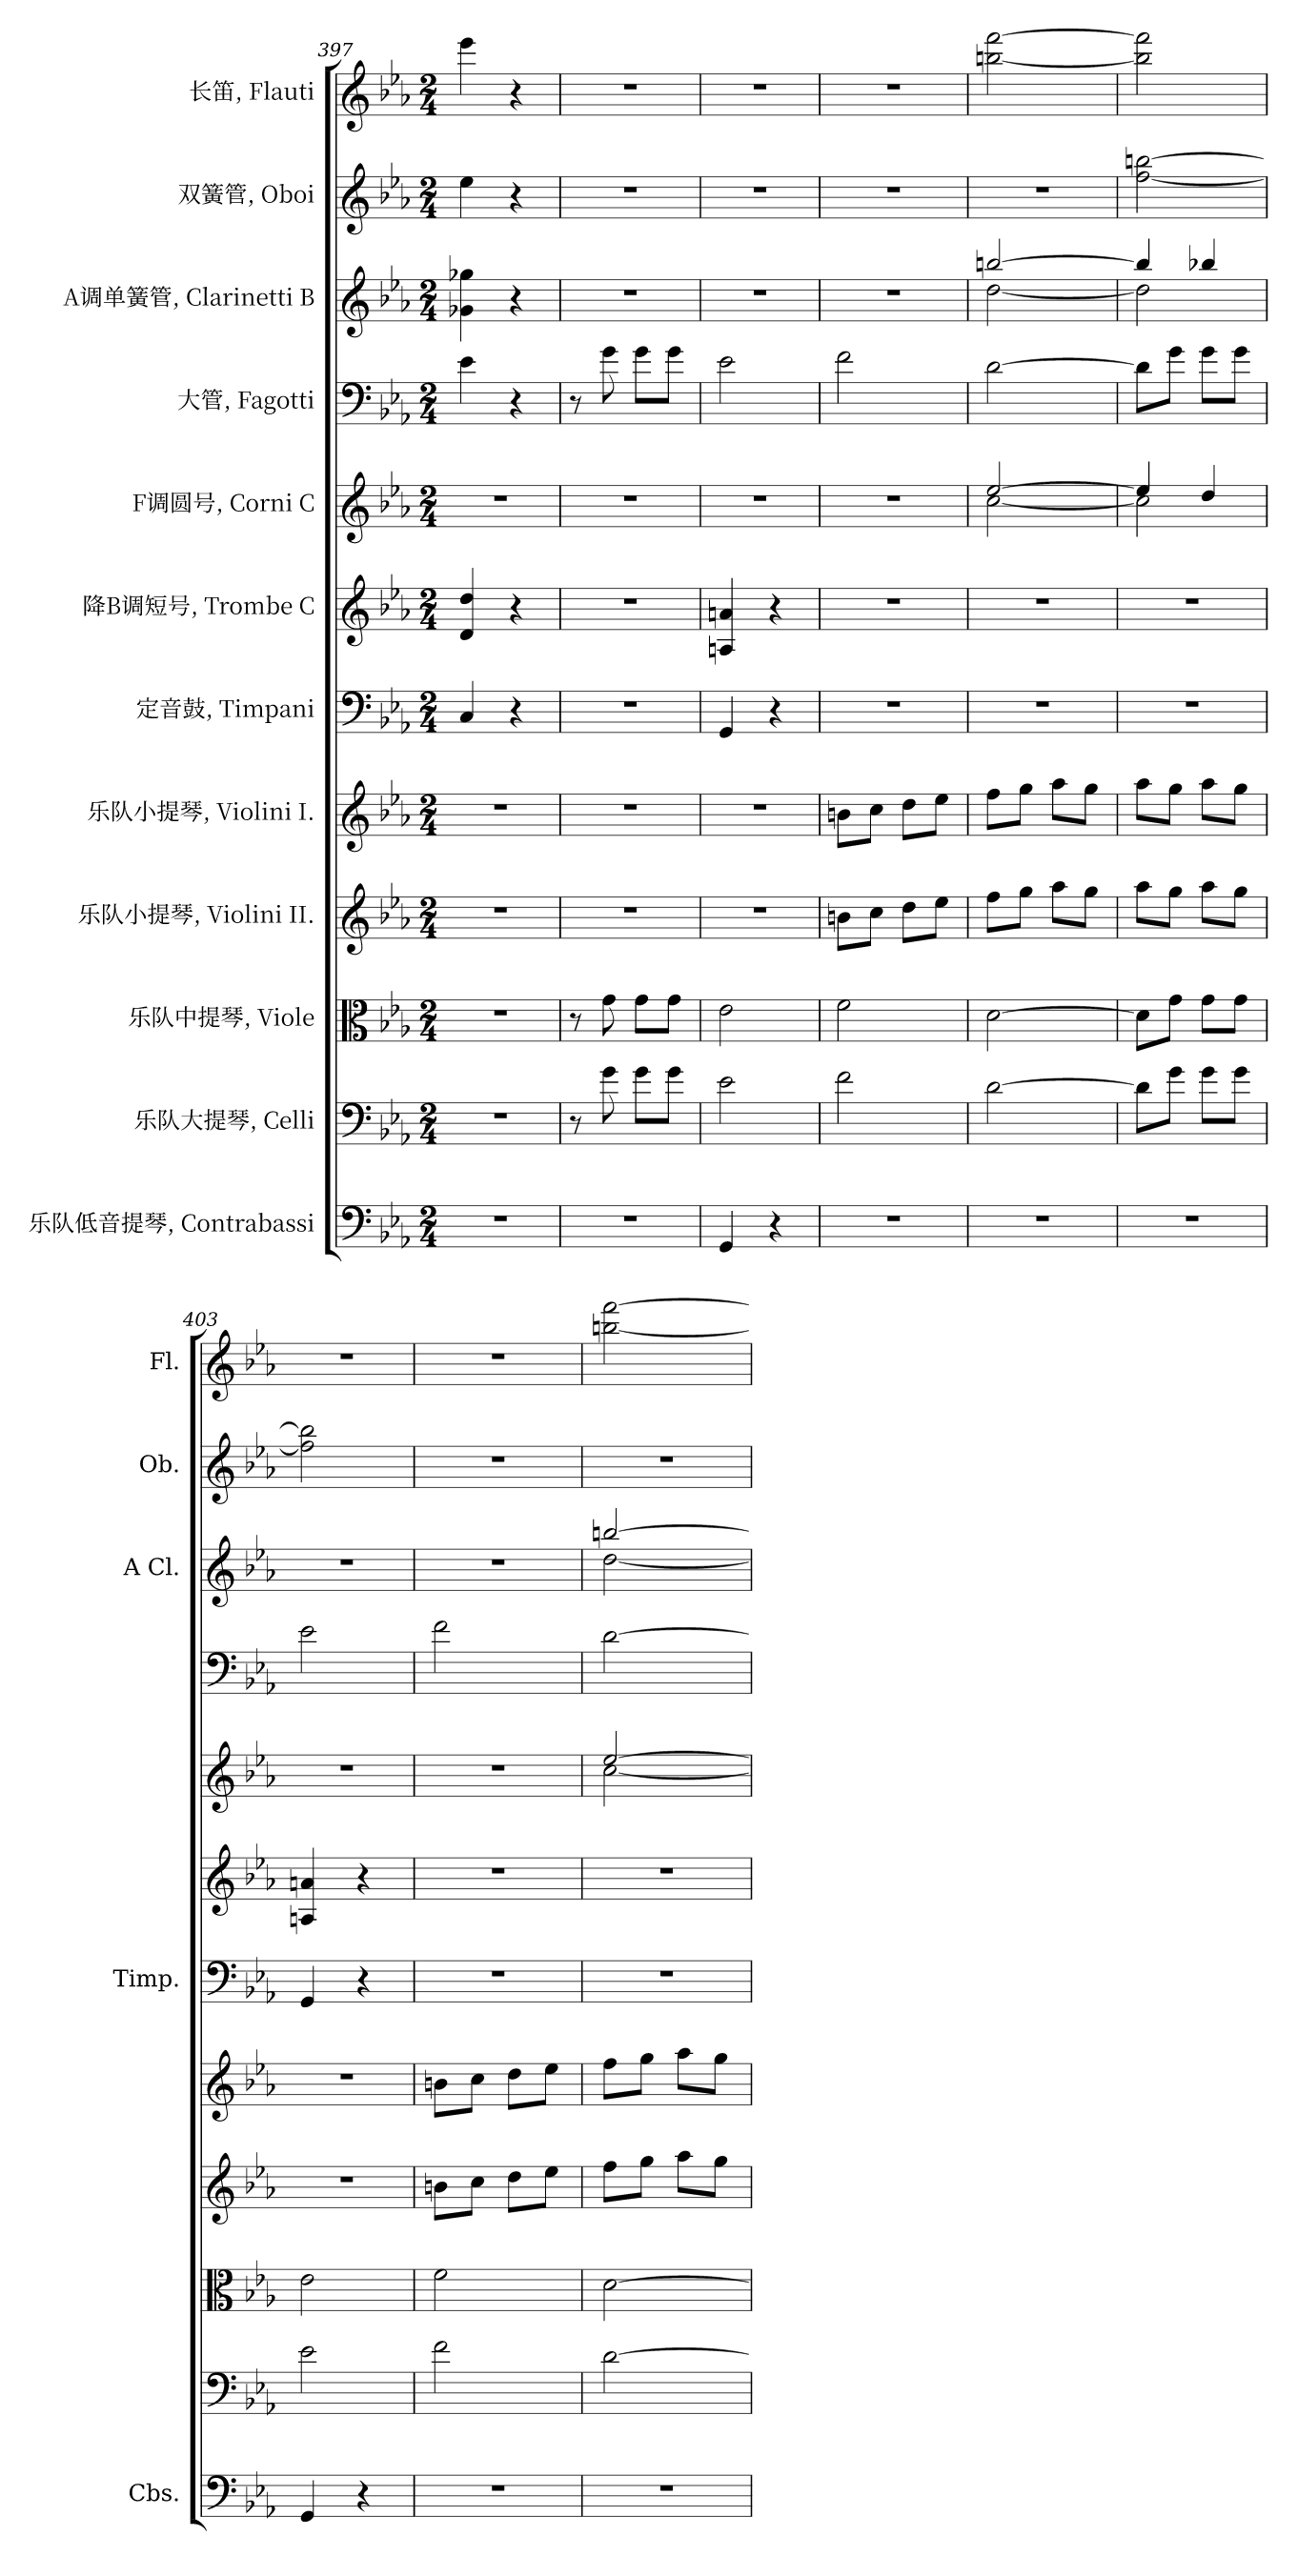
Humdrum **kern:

**kern	**kern	**kern	**kern	**kern	**kern	**kern	**kern	**kern	**kern	**kern	**kern
*part12	*part11	*part10	*part9	*part8	*part7	*part6	*part5	*part4	*part3	*part2	*part1
*staff12	*staff11	*staff10	*staff9	*staff8	*staff7	*staff6	*staff5	*staff4	*staff3	*staff2	*staff1
*I"乐队低音提琴, Contrabassi	*I"乐队大提琴, Celli	*I"乐队中提琴, Viole	*I"乐队小提琴, Violini II.	*I"乐队小提琴, Violini I.	*I"定音鼓, Timpani	*I"降B调短号, Trombe C	*I"F调圆号, Corni C	*I"大管, Fagotti	*I"A调单簧管, Clarinetti B	*I"双簧管, Oboi	*I"长笛, Flauti
*I'Cbs.	*	*	*	*	*I'Timp.	*	*	*	*I'A Cl.	*I'Ob.	*I'Fl.
*clefF4	*clefF4	*clefC3	*clefG2	*clefG2	*clefF4	*clefG2	*clefG2	*clefF4	*clefG2	*clefG2	*clefG2
*ITrd7c12	*	*	*	*	*	*ITrd1c2	*ITrd4c7	*	*ITrd2c3	*	*
*k[b-e-a-]	*k[b-e-a-]	*k[b-e-a-]	*k[b-e-a-]	*k[b-e-a-]	*k[b-e-a-]	*k[b-e-a-d-g-]	*k[b-e-a-d-]	*k[b-e-a-]	*k[]	*k[b-e-a-]	*k[b-e-a-]
*M2/4	*M2/4	*M2/4	*M2/4	*M2/4	*M2/4	*M2/4	*M2/4	*M2/4	*M2/4	*M2/4	*M2/4
=397	=397	=397	=397	=397	=397	=397	=397	=397	=397	=397	=397
2r	2r	2r	2r	2r	4C/	4c/ 4cc/	2r	4e-\	4e-X\ 4ee-X\	4ee-\	4eee-\
.	.	.	.	.	4r	4r	.	4r	4r	4r	4r
=398	=398	=398	=398	=398	=398	=398	=398	=398	=398	=398	=398
2r	8r	8r	2r	2r	2r	2r	2r	8r	2r	2r	2r
.	8g\	8g\	.	.	.	.	.	8g\	.	.	.
.	8g\L	8g\L	.	.	.	.	.	8g\L	.	.	.
.	8g\J	8g\J	.	.	.	.	.	8g\J	.	.	.
=399	=399	=399	=399	=399	=399	=399	=399	=399	=399	=399	=399
4GGG/	2e-\	2e-\	2r	2r	4GG/	4Gn/ 4gn/	2r	2e-\	2r	2r	2r
4r	.	.	.	.	4r	4r	.	.	.	.	.
=400	=400	=400	=400	=400	=400	=400	=400	=400	=400	=400	=400
2r	2f\	2f\	8bn\L	8bn\L	2r	2r	2r	2f\	2r	2r	2r
.	.	.	8cc\J	8cc\J	.	.	.	.	.	.	.
.	.	.	8dd\L	8dd\L	.	.	.	.	.	.	.
.	.	.	8ee-\J	8ee-\J	.	.	.	.	.	.	.
=401	=401	=401	=401	=401	=401	=401	=401	=401	=401	=401	=401
*	*	*	*	*	*	*	*^	*	*^	*	*
2r	[2d\	[2d\	8ff\L	8ff\L	2r	2r	[2a-/	[2f\	[2d\	[2gg#X/	[2b\	2r	[2bbn\ [2fff\
.	.	.	8gg\J	8gg\J	.	.	.	.	.	.	.	.	.
.	.	.	8aa-\L	8aa-\L	.	.	.	.	.	.	.	.	.
.	.	.	8gg\J	8gg\J	.	.	.	.	.	.	.	.	.
!!LO:PB:g=z
=402	=402	=402	=402	=402	=402	=402	=402	=402	=402	=402	=402	=402	=402
2r	8d\L]	8d\L]	8aa-\L	8aa-\L	2r	2r	4a-/]	2f\]	8d\L]	4gg#/]	2b\]	[2ff\ [2bbn\	2bb\] 2fff\]
.	8g\J	8g\J	8gg\J	8gg\J	.	.	.	.	8g\J	.	.	.	.
.	8g\L	8g\L	8aa-\L	8aa-\L	.	.	4g/	.	8g\L	4ggn/	.	.	.
.	8g\J	8g\J	8gg\J	8gg\J	.	.	.	.	8g\J	.	.	.	.
*	*	*	*	*	*	*	*v	*v	*	*v	*v	*	*
=403	=403	=403	=403	=403	=403	=403	=403	=403	=403	=403	=403
4GGG/	2e-\	2e-\	2r	2r	4GG/	4Gn/ 4gn/	2r	2e-\	2r	2ff\] 2bb\]	2r
4r	.	.	.	.	4r	4r	.	.	.	.	.
=404	=404	=404	=404	=404	=404	=404	=404	=404	=404	=404	=404
2r	2f\	2f\	8bn\L	8bn\L	2r	2r	2r	2f\	2r	2r	2r
.	.	.	8cc\J	8cc\J	.	.	.	.	.	.	.
.	.	.	8dd\L	8dd\L	.	.	.	.	.	.	.
.	.	.	8ee-\J	8ee-\J	.	.	.	.	.	.	.
=405	=405	=405	=405	=405	=405	=405	=405	=405	=405	=405	=405
*	*	*	*	*	*	*	*^	*	*^	*	*
2r	[2d\	[2d\	8ff\L	8ff\L	2r	2r	[2a-/	[2f\	[2d\	[2gg#X/	[2b\	2r	[2bbn\ [2fff\
.	.	.	8gg\J	8gg\J	.	.	.	.	.	.	.	.	.
.	.	.	8aa-\L	8aa-\L	.	.	.	.	.	.	.	.	.
.	.	.	8gg\J	8gg\J	.	.	.	.	.	.	.	.	.
*	*	*	*	*	*	*	*v	*v	*	*v	*v	*	*
=	=	=	=	=	=	=	=	=	=	=	=
*-	*-	*-	*-	*-	*-	*-	*-	*-	*-	*-	*-
